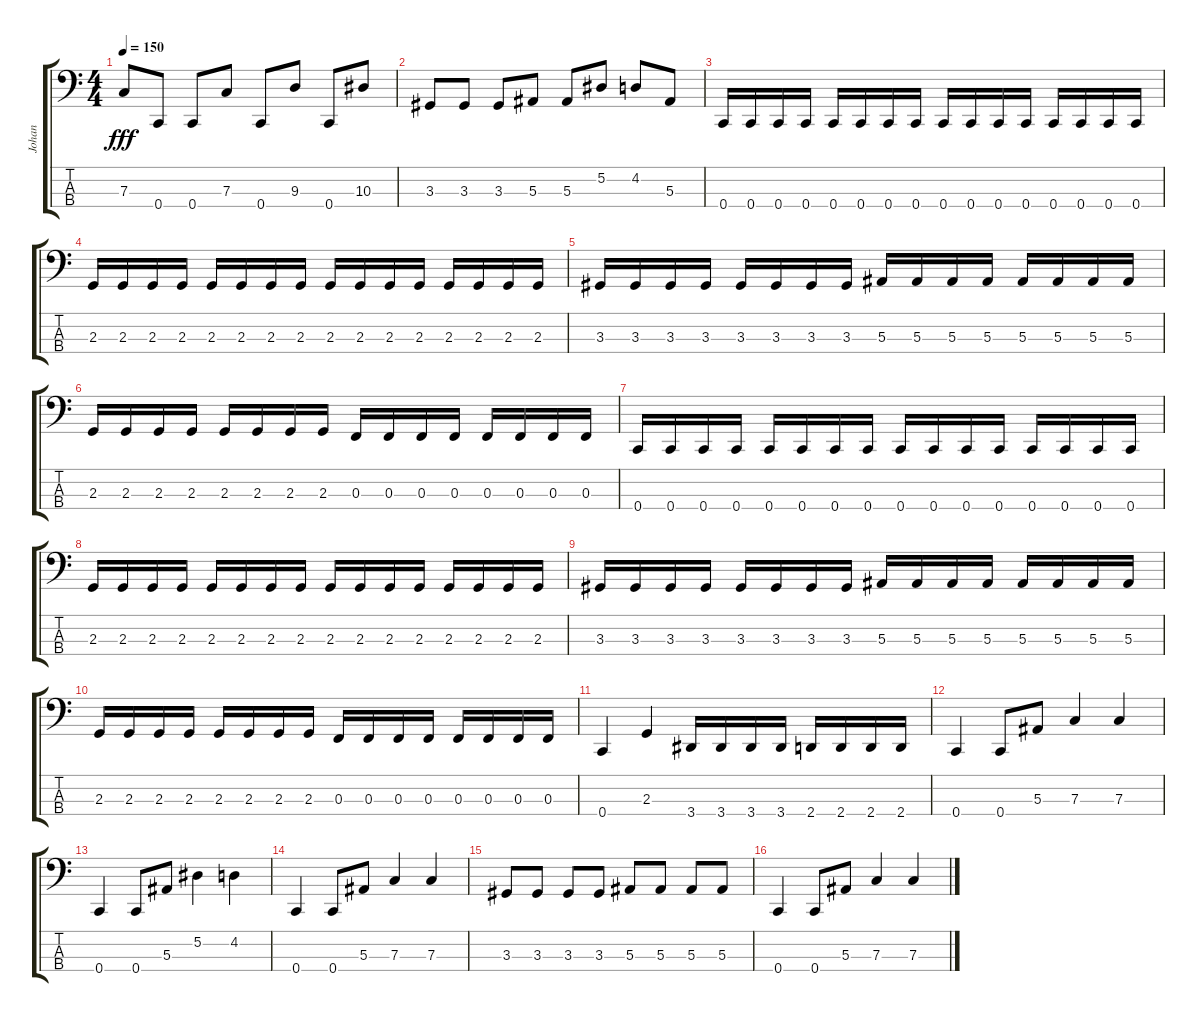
\track ("Johan" "Johan") {instrument electricbasspick}
\staff {score tabs}
\tuning (Eb2 Bb1 F1 C1) {hide}
\ts (4 4)
\tempo 150
\clef f4
\ks c
7.3.8{dy fff} 0.4.8 0.4.8 7.3.8 0.4.8 9.3.8 0.4.8 10.3.8 |
3.3.8 3.3.8 3.3.8 5.3.8 5.3.8 5.2.8 4.2.8 5.3.8 |
0.4.16 0.4.16 0.4.16 0.4.16 0.4.16 0.4.16 0.4.16 0.4.16 0.4.16 0.4.16 0.4.16 0.4.16 0.4.16 0.4.16 0.4.16 0.4.16 |
2.3.16 2.3.16 2.3.16 2.3.16 2.3.16 2.3.16 2.3.16 2.3.16 2.3.16 2.3.16 2.3.16 2.3.16 2.3.16 2.3.16 2.3.16 2.3.16 |
3.3.16 3.3.16 3.3.16 3.3.16 3.3.16 3.3.16 3.3.16 3.3.16 5.3.16 5.3.16 5.3.16 5.3.16 5.3.16 5.3.16 5.3.16 5.3.16 |
2.3.16 2.3.16 2.3.16 2.3.16 2.3.16 2.3.16 2.3.16 2.3.16 0.3.16 0.3.16 0.3.16 0.3.16 0.3.16 0.3.16 0.3.16 0.3.16 |
0.4.16 0.4.16 0.4.16 0.4.16 0.4.16 0.4.16 0.4.16 0.4.16 0.4.16 0.4.16 0.4.16 0.4.16 0.4.16 0.4.16 0.4.16 0.4.16 |
2.3.16 2.3.16 2.3.16 2.3.16 2.3.16 2.3.16 2.3.16 2.3.16 2.3.16 2.3.16 2.3.16 2.3.16 2.3.16 2.3.16 2.3.16 2.3.16 |
3.3.16 3.3.16 3.3.16 3.3.16 3.3.16 3.3.16 3.3.16 3.3.16 5.3.16 5.3.16 5.3.16 5.3.16 5.3.16 5.3.16 5.3.16 5.3.16 |
2.3.16 2.3.16 2.3.16 2.3.16 2.3.16 2.3.16 2.3.16 2.3.16 0.3.16 0.3.16 0.3.16 0.3.16 0.3.16 0.3.16 0.3.16 0.3.16 |
0.4.4 2.3.4 3.4.16 3.4.16 3.4.16 3.4.16 2.4.16 2.4.16 2.4.16 2.4.16 |
0.4.4 0.4.8 5.3.8 7.3.4 7.3.4 |
0.4.4 0.4.8 5.3.8 5.2.4 4.2.4 |
0.4.4 0.4.8 5.3.8 7.3.4 7.3.4 |
3.3.8 3.3.8 3.3.8 3.3.8 5.3.8 5.3.8 5.3.8 5.3.8 |
0.4.4 0.4.8 5.3.8 7.3.4 7.3.4
